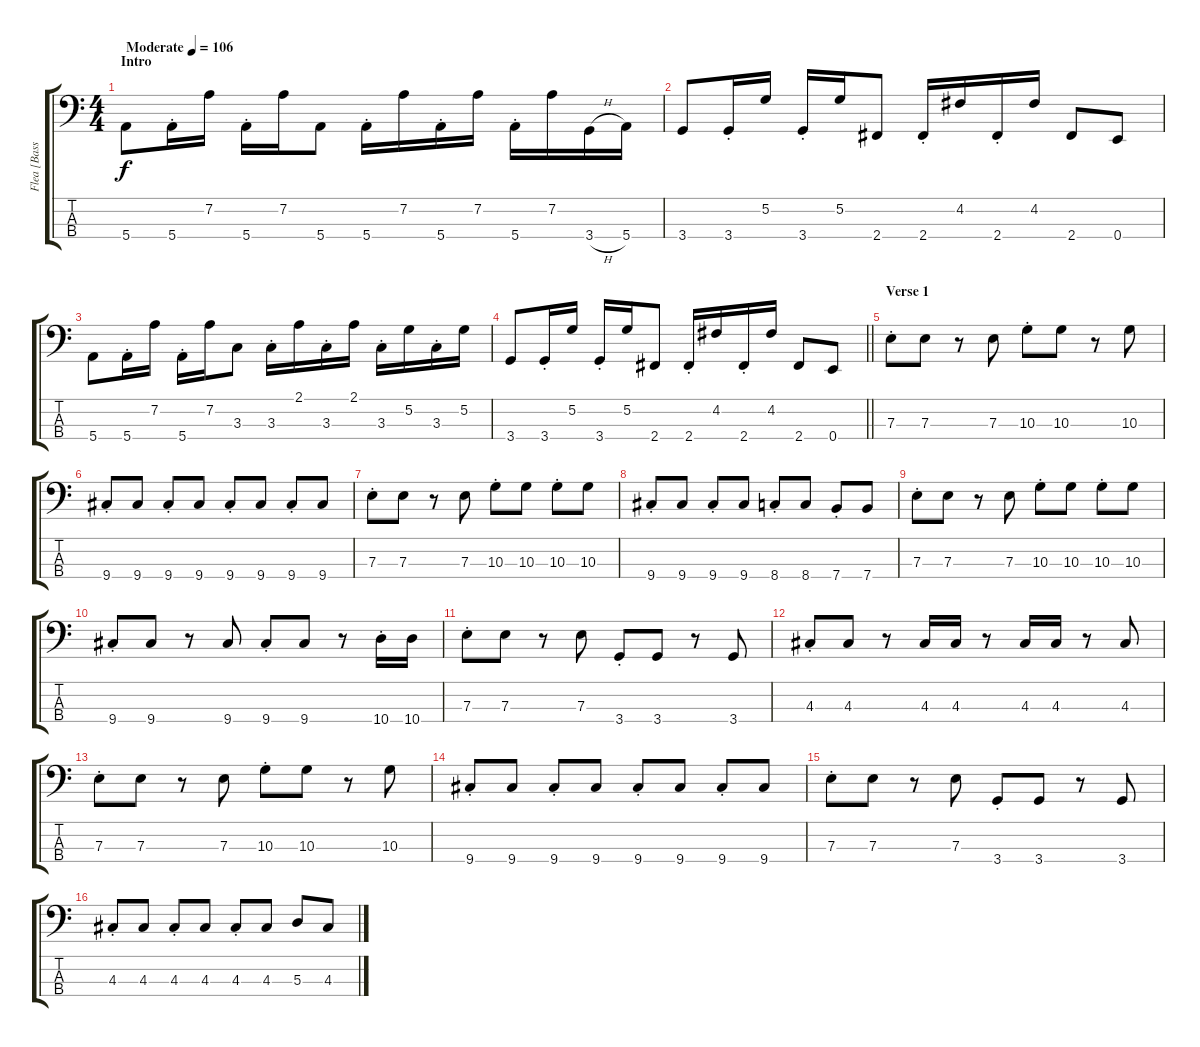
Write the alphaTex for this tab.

\track ("Flea [Bass]" "Flea [Bass") {instrument slapbass1}
\staff {score tabs}
\tuning (G2 D2 A1 E1) {hide}
\ts (4 4)
\section ("" "Intro")
\tempo (106 "Moderate")
\clef f4
\ks c
5.4.8{dy f instrument slapbass1} 5.4{st}.16 7.2.16 5.4{st}.16 7.2.16 5.4.8 5.4{st}.16 7.2.16 5.4{st}.16 7.2.16 5.4{st}.16 7.2.16 3.4{h}.16 5.4.16 |
3.4.8 3.4{st}.16 5.2.16 3.4{st}.16 5.2.16 2.4.8 2.4{st}.16 4.2.16 2.4{st}.16 4.2.16 2.4.8 0.4.8 |
5.4.8 5.4{st}.16 7.2.16 5.4{st}.16 7.2.16 3.3.8 3.3{st}.16 2.1.16 3.3{st}.16 2.1.16 3.3{st}.16 5.2.16 3.3{st}.16 5.2.16 |
\barLineRight lightlight
3.4.8 3.4{st}.16 5.2.16 3.4{st}.16 5.2.16 2.4.8 2.4{st}.16 4.2.16 2.4{st}.16 4.2.16 2.4.8 0.4.8 |
\section ("" "Verse 1")
7.3{st}.8 7.3.8 r.8 7.3.8 10.3{st}.8 10.3.8 r.8 10.3.8 |
9.4{st}.8 9.4.8 9.4{st}.8 9.4.8 9.4{st}.8 9.4.8 9.4{st}.8 9.4.8 |
7.3{st}.8 7.3.8 r.8 7.3.8 10.3{st}.8 10.3.8 10.3{st}.8 10.3.8 |
9.4{st}.8 9.4.8 9.4{st}.8 9.4.8 8.4{st}.8 8.4.8 7.4{st}.8 7.4.8 |
7.3{st}.8 7.3.8 r.8 7.3.8 10.3{st}.8 10.3.8 10.3{st}.8 10.3.8 |
9.4{st}.8 9.4.8 r.8 9.4.8 9.4{st}.8 9.4.8 r.8 10.4{st}.16 10.4.16 |
7.3{st}.8 7.3.8 r.8 7.3.8 3.4{st}.8 3.4.8 r.8 3.4.8 |
4.3{st}.8 4.3.8 r.8 4.3.16 4.3.16 r.8 4.3.16 4.3.16 r.8 4.3.8 |
7.3{st}.8 7.3.8 r.8 7.3.8 10.3{st}.8 10.3.8 r.8 10.3.8 |
9.4{st}.8 9.4.8 9.4{st}.8 9.4.8 9.4{st}.8 9.4.8 9.4{st}.8 9.4.8 |
7.3{st}.8 7.3.8 r.8 7.3.8 3.4{st}.8 3.4.8 r.8 3.4.8 |
4.3{st}.8 4.3.8 4.3{st}.8 4.3.8 4.3{st}.8 4.3.8 5.3.8 4.3.8
